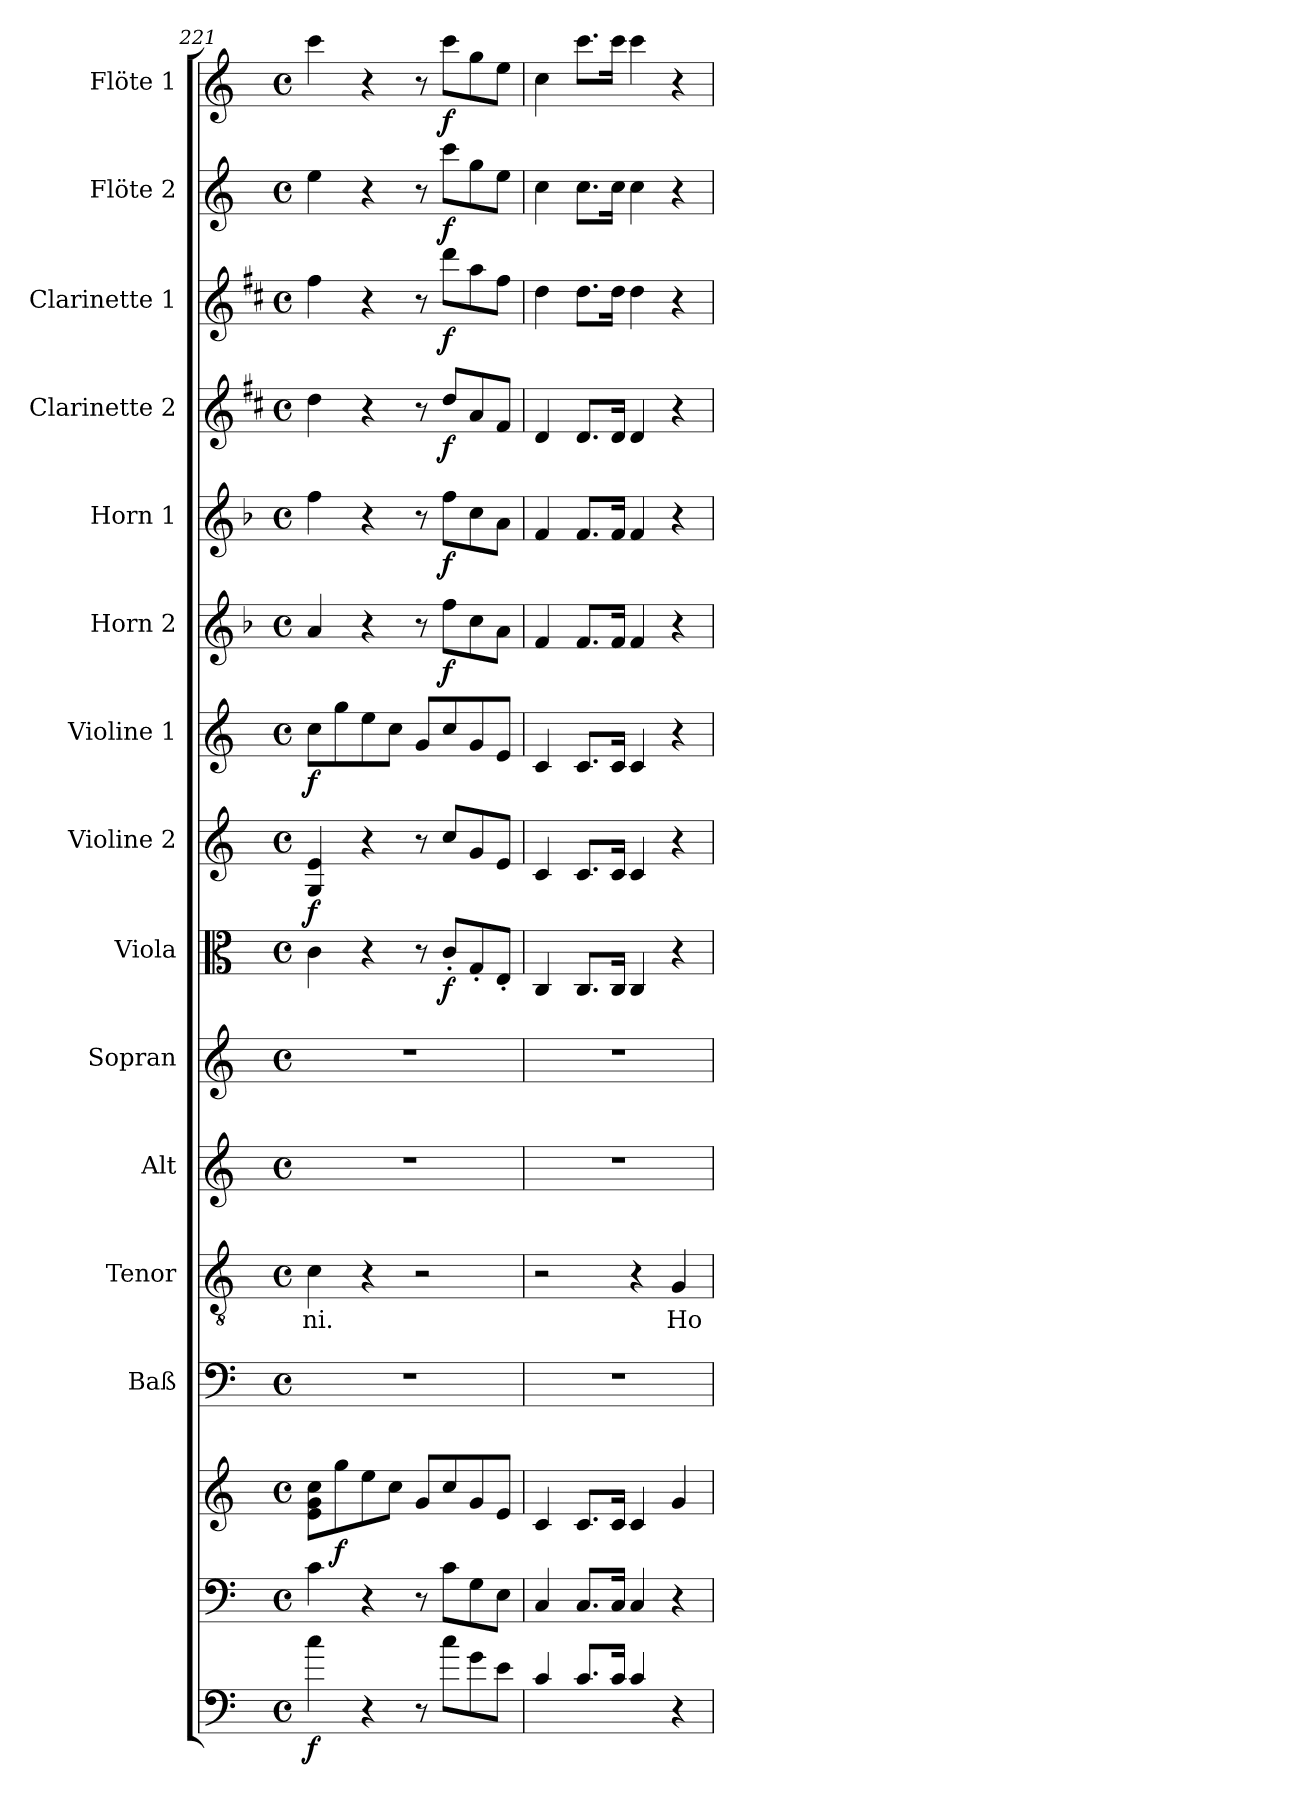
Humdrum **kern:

**kern	**dynam	**kern	**kern	**dynam	**kern	**kern	**text	**kern	**kern	**kern	**dynam	**kern	**dynam	**kern	**dynam	**kern	**dynam	**kern	**dynam	**kern	**dynam	**kern	**dynam	**kern	**dynam	**kern	**dynam
*part15	*part15	*part14	*part14	*part14	*part13	*part12	*part12	*part11	*part10	*part9	*part9	*part8	*part8	*part7	*part7	*part6	*part6	*part5	*part5	*part4	*part4	*part3	*part3	*part2	*part2	*part1	*part1
*staff16	*staff16	*staff15	*staff14	*staff14/15	*staff13	*staff12	*staff12	*staff11	*staff10	*staff9	*staff9	*staff8	*staff8	*staff7	*staff7	*staff6	*staff6	*staff5	*staff5	*staff4	*staff4	*staff3	*staff3	*staff2	*staff2	*staff1	*staff1
*	*	*	*	*	*I"Baß	*I"Tenor	*	*I"Alt	*I"Sopran	*I"Viola	*	*I"Violine 2	*	*I"Violine 1	*	*I"Horn 2	*	*I"Horn 1	*	*I"Clarinette 2	*	*I"Clarinette 1	*	*I"Flöte 2	*	*I"Flöte 1	*
*	*	*	*	*	*I'Baß	*I'Ten	*	*I'Alt	*I'Sop	*I'Vla.	*	*I'Vln. 2	*	*I'Vln. 1	*	*I'Hrn. 2	*	*I'Hrn. 1	*	*I'Cl. 2	*	*I'Cl. 1	*	*I'Fl. 2	*	*I'Fl. 1	*
*clefF4	*	*clefF4	*clefG2	*	*clefF4	*clefGv2	*	*clefG2	*clefG2	*clefC3	*	*clefG2	*	*clefG2	*	*clefG2	*	*clefG2	*	*clefG2	*	*clefG2	*	*clefG2	*	*clefG2	*
*ITrd7c12	*	*	*	*	*	*	*	*	*	*	*	*	*	*	*	*ITrd3c5	*	*ITrd3c5	*	*ITrd1c2	*	*ITrd1c2	*	*	*	*	*
*k[]	*	*k[]	*k[]	*	*k[]	*k[]	*	*k[]	*k[]	*k[]	*	*k[]	*	*k[]	*	*k[]	*	*k[]	*	*k[]	*	*k[]	*	*k[]	*	*k[]	*
*C:	*	*C:	*C:	*	*C:	*C:	*	*C:	*C:	*C:	*	*C:	*	*C:	*	*C:	*	*C:	*	*C:	*	*C:	*	*C:	*	*C:	*
*M4/4	*	*M4/4	*M4/4	*	*M4/4	*M4/4	*	*M4/4	*M4/4	*M4/4	*	*M4/4	*	*M4/4	*	*M4/4	*	*M4/4	*	*M4/4	*	*M4/4	*	*M4/4	*	*M4/4	*
*met(c)	*	*met(c)	*met(c)	*	*met(c)	*met(c)	*	*met(c)	*met(c)	*met(c)	*	*met(c)	*	*met(c)	*	*met(c)	*	*met(c)	*	*met(c)	*	*met(c)	*	*met(c)	*	*met(c)	*
=221	=221	=221	=221	=221	=221	=221	=221	=221	=221	=221	=221	=221	=221	=221	=221	=221	=221	=221	=221	=221	=221	=221	=221	=221	=221	=221	=221
!	!LO:DY:b	!	!	!	!	!	!LO:LY:b	!	!	!	!	!	!LO:DY:b	!	!LO:DY:b	!	!	!	!	!	!	!	!	!	!	!	!
4c\	f	4c\	8e\ 8g\ 8cc\L	.	1r	4c\	-ni.	1r	1r	4c\	.	4G/ 4e/	f	8cc\L	f	4e/	.	4cc\	.	4cc\	.	4ee\	.	4ee\	.	4ccc\	.
!	!	!	!	!LO:DY:b	!	!	!	!	!	!	!	!	!	!	!	!	!	!	!	!	!	!	!	!	!	!	!
.	.	.	8gg\	f	.	.	.	.	.	.	.	.	.	8gg\	.	.	.	.	.	.	.	.	.	.	.	.	.
4r	.	4r	8ee\	.	.	4r	.	.	.	4r	.	4r	.	8ee\	.	4r	.	4r	.	4r	.	4r	.	4r	.	4r	.
.	.	.	8cc\J	.	.	.	.	.	.	.	.	.	.	8cc\J	.	.	.	.	.	.	.	.	.	.	.	.	.
8r	.	8r	8g/L	.	.	2r	.	.	.	8r	.	8r	.	8g/L	.	8r	.	8r	.	8r	.	8r	.	8r	.	8r	.
!	!	!	!	!	!	!	!	!	!	!	!LO:DY:b	!	!	!	!	!	!LO:DY:b	!	!LO:DY:b	!	!LO:DY:b	!	!LO:DY:b	!	!LO:DY:b	!	!LO:DY:b
8c\L	.	8c\L	8cc/	.	.	.	.	.	.	8c'</L	f	8cc/L	.	8cc/	.	8cc\L	f	8cc\L	f	8cc/L	f	8ccc\L	f	8ccc\L	f	8ccc\L	f
8G\	.	8G\	8g/	.	.	.	.	.	.	8G'</	.	8g/	.	8g/	.	8g\	.	8g\	.	8g/	.	8gg\	.	8gg\	.	8gg\	.
8E\J	.	8E\J	8e/J	.	.	.	.	.	.	8E'</J	.	8e/J	.	8e/J	.	8e\J	.	8e\J	.	8e/J	.	8ee\J	.	8ee\J	.	8ee\J	.
=222	=222	=222	=222	=222	=222	=222	=222	=222	=222	=222	=222	=222	=222	=222	=222	=222	=222	=222	=222	=222	=222	=222	=222	=222	=222	=222	=222
4C/	.	4C/	4c/	.	1r	2r	.	1r	1r	4C/	.	4c/	.	4c/	.	4c/	.	4c/	.	4c/	.	4cc\	.	4cc\	.	4cc\	.
8.C/L	.	8.C/L	8.c/L	.	.	.	.	.	.	8.C/L	.	8.c/L	.	8.c/L	.	8.c/L	.	8.c/L	.	8.c/L	.	8.cc\L	.	8.cc\L	.	8.ccc\L	.
16C/Jk	.	16C/Jk	16c/Jk	.	.	.	.	.	.	16C/Jk	.	16c/Jk	.	16c/Jk	.	16c/Jk	.	16c/Jk	.	16c/Jk	.	16cc\Jk	.	16cc\Jk	.	16ccc\Jk	.
4C/	.	4C/	4c/	.	.	4r	.	.	.	4C/	.	4c/	.	4c/	.	4c/	.	4c/	.	4c/	.	4cc\	.	4cc\	.	4ccc\	.
!	!	!	!	!	!	!	!LO:LY:b	!	!	!	!	!	!	!	!	!	!	!	!	!	!	!	!	!	!	!	!
4r	.	4r	4g/	.	.	4G/	Ho-	.	.	4r	.	4r	.	4r	.	4r	.	4r	.	4r	.	4r	.	4r	.	4r	.
=	=	=	=	=	=	=	=	=	=	=	=	=	=	=	=	=	=	=	=	=	=	=	=	=	=	=	=
*-	*-	*-	*-	*-	*-	*-	*-	*-	*-	*-	*-	*-	*-	*-	*-	*-	*-	*-	*-	*-	*-	*-	*-	*-	*-	*-	*-
